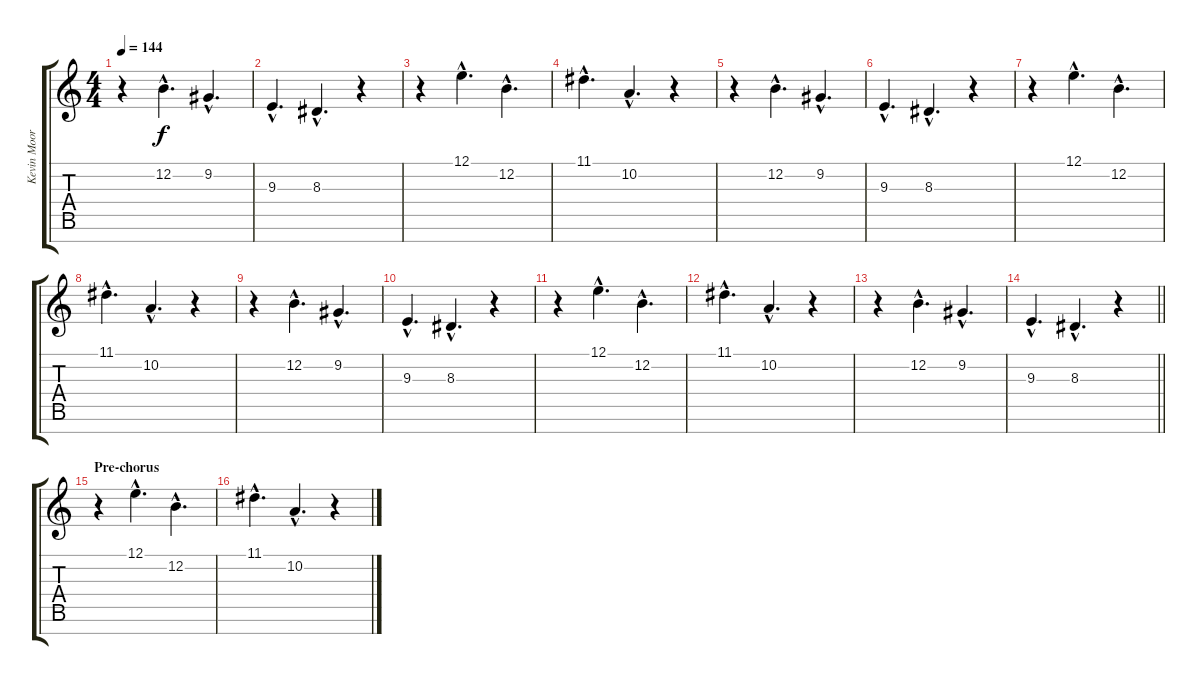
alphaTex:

\track ("Kevin Moore - keyboards" "Kevin Moor") {instrument stringensemble1}
\staff {score tabs}
\tuning (E4 B3 G3 D3 A2 E2 B1) {hide}
\ts (4 4)
\tempo 144
\clef g2
\ks c
r.4{dy f} 12.2{hac}.4{d} 9.2{hac}.4{d} |
9.3{hac}.4{d} 8.3{hac}.4{d} r.4 |
r.4 12.1{hac}.4{d} 12.2{hac}.4{d} |
11.1{hac}.4{d} 10.2{hac}.4{d} r.4 |
r.4 12.2{hac}.4{d} 9.2{hac}.4{d} |
9.3{hac}.4{d} 8.3{hac}.4{d} r.4 |
r.4 12.1{hac}.4{d} 12.2{hac}.4{d} |
11.1{hac}.4{d} 10.2{hac}.4{d} r.4 |
r.4 12.2{hac}.4{d} 9.2{hac}.4{d} |
9.3{hac}.4{d} 8.3{hac}.4{d} r.4 |
r.4 12.1{hac}.4{d} 12.2{hac}.4{d} |
11.1{hac}.4{d} 10.2{hac}.4{d} r.4 |
r.4 12.2{hac}.4{d} 9.2{hac}.4{d} |
\barLineRight lightlight
9.3{hac}.4{d} 8.3{hac}.4{d} r.4 |
\section ("" "Pre-chorus")
r.4 12.1{hac}.4{d} 12.2{hac}.4{d} |
11.1{hac}.4{d} 10.2{hac}.4{d} r.4
